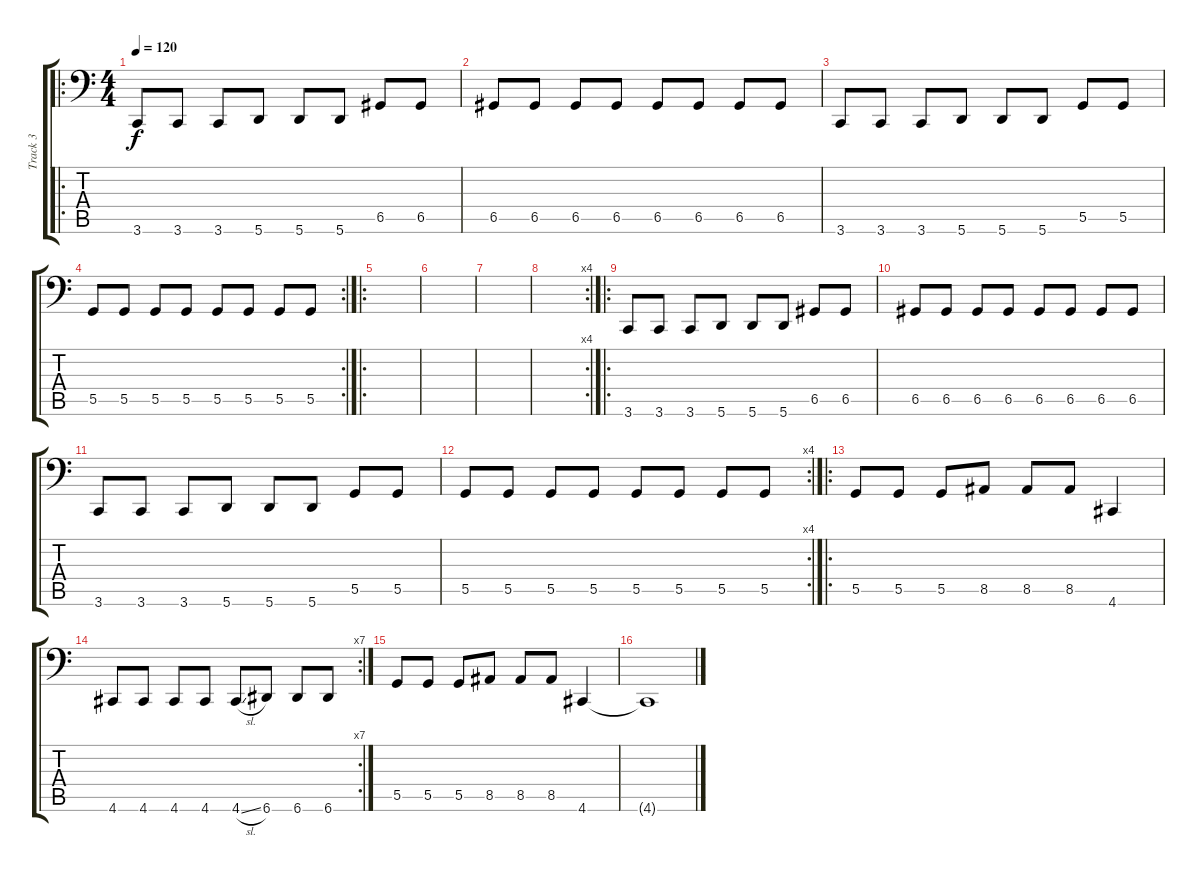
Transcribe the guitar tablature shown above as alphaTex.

\track ("Track 3" "Track 3") {instrument electricbasspick}
\staff {score tabs}
\tuning (A2 E2 C2 G1 D1 A0) {hide}
\ro
\ts (4 4)
\tempo 120
\clef f4
\ks c
3.6.8{dy f} 3.6.8 3.6.8 5.6.8 5.6.8 5.6.8 6.5.8 6.5.8 |
6.5.8 6.5.8 6.5.8 6.5.8 6.5.8 6.5.8 6.5.8 6.5.8 |
3.6.8 3.6.8 3.6.8 5.6.8 5.6.8 5.6.8 5.5.8 5.5.8 |
\rc 2
5.5.8 5.5.8 5.5.8 5.5.8 5.5.8 5.5.8 5.5.8 5.5.8 |
\ro
|
|
|
\rc 4
|
\ro
3.6.8 3.6.8 3.6.8 5.6.8 5.6.8 5.6.8 6.5.8 6.5.8 |
6.5.8 6.5.8 6.5.8 6.5.8 6.5.8 6.5.8 6.5.8 6.5.8 |
3.6.8 3.6.8 3.6.8 5.6.8 5.6.8 5.6.8 5.5.8 5.5.8 |
\rc 4
5.5.8 5.5.8 5.5.8 5.5.8 5.5.8 5.5.8 5.5.8 5.5.8 |
\ro
5.5.8 5.5.8 5.5.8 8.5.8 8.5.8 8.5.8 4.6.4 |
\rc 7
4.6.8 4.6.8 4.6.8 4.6.8 4.6{sl}.8 6.6.8 6.6.8 6.6.8 |
5.5.8 5.5.8 5.5.8 8.5.8 8.5.8 8.5.8 4.6.4 |
4.6{t}.1
